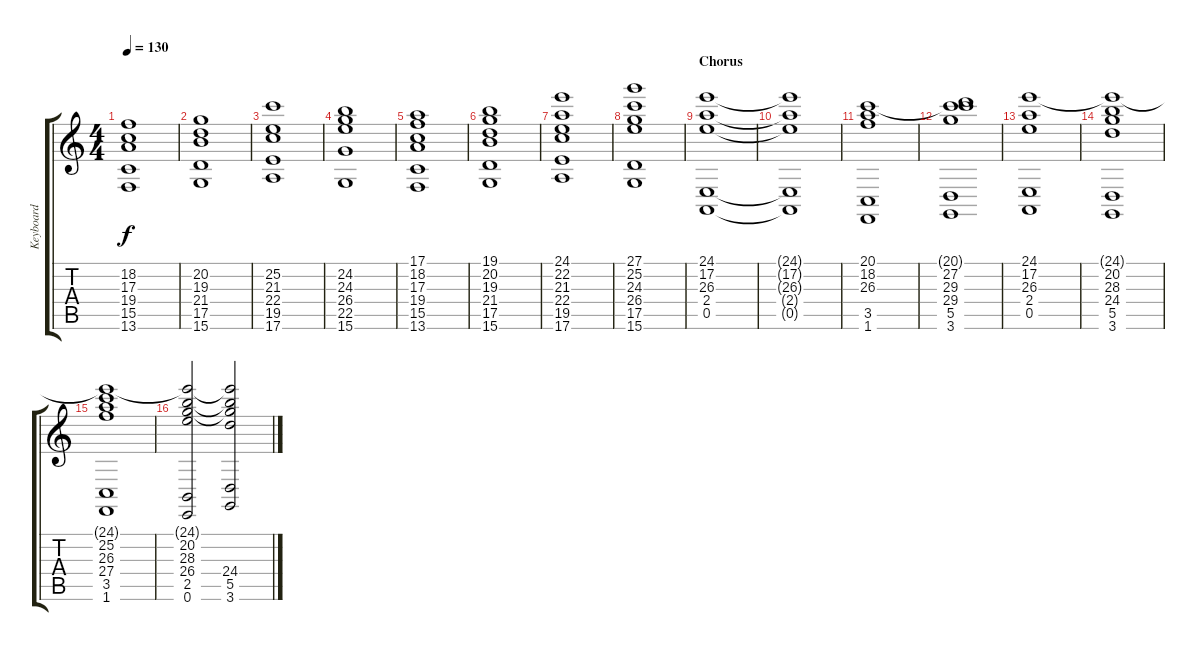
\track ("Keyboard" "Keyboard") {instrument stringensemble1}
\staff {score tabs}
\tuning (E4 B3 G3 D3 A2 E2) {hide}
\ts (4 4)
\tempo 130
\clef g2
\ks c
(18.2 17.3 19.4 15.5 13.6).1{dy f} |
(20.2 19.3 21.4 17.5 15.6).1 |
(25.2 21.3 22.4 19.5 17.6).1 |
(24.2 24.3 26.4 22.5 15.6).1 |
(17.1 18.2 17.3 19.4 15.5 13.6).1 |
(19.1 20.2 19.3 21.4 17.5 15.6).1 |
(24.1 22.2 21.3 22.4 19.5 17.6).1 |
(27.1 25.2 24.3 26.4 17.5 15.6).1 |
\section ("" "Chorus")
(24.1 17.2 26.3 2.4 0.5).1 |
(24.1{t} 17.2{t} 26.3{t} 2.4{t} 0.5{t}).1 |
(20.1 18.2 26.3 3.5 1.6).1 |
(20.1{t} 27.2 29.3 29.4 5.5 3.6).1 |
(24.1 17.2 26.3 2.4 0.5).1 |
(24.1{t} 20.2 28.3 24.4 5.5 3.6).1 |
(24.1{t} 25.2 26.3 27.4 3.5 1.6).1 |
(24.1{t} 20.2 28.3 26.4 2.5 0.6).2 (24.1{t} 20.2{t} 28.3{t} 24.4 5.5 3.6).2
